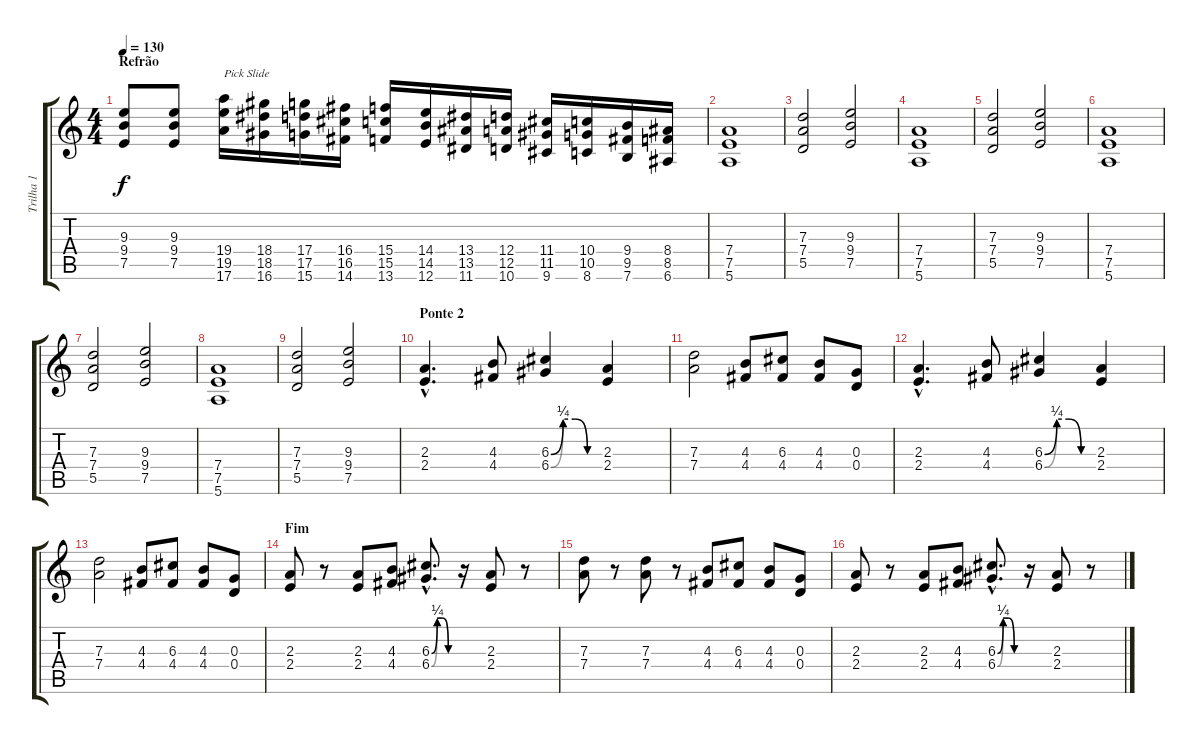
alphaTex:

\track ("Trilha 1" "Trilha 1") {instrument distortionguitar}
\staff {score tabs}
\tuning (E4 B3 G3 D3 A2 E2) {hide}
\ts (4 4)
\section ("" "Refrão")
\tempo 130
\clef g2
\ks c
(9.3 9.4 7.5).8{dy f} (9.3 9.4 7.5).8 (19.4 19.5 17.6).16{txt "Pick Slide"} (18.4 18.5 16.6).16 (17.4 17.5 15.6).16 (16.4 16.5 14.6).16 (15.4 15.5 13.6).16 (14.4 14.5 12.6).16 (13.4 13.5 11.6).16 (12.4 12.5 10.6).16 (11.4 11.5 9.6).16 (10.4 10.5 8.6).16 (9.4 9.5 7.6).16 (8.4 8.5 6.6).16 |
(7.4 7.5 5.6).1 |
(7.3 7.4 5.5).2 (9.3 9.4 7.5).2 |
(7.4 7.5 5.6).1 |
(7.3 7.4 5.5).2 (9.3 9.4 7.5).2 |
(7.4 7.5 5.6).1 |
(7.3 7.4 5.5).2 (9.3 9.4 7.5).2 |
(7.4 7.5 5.6).1 |
(7.3 7.4 5.5).2 (9.3 9.4 7.5).2 |
\section ("" "Ponte 2")
(2.3{hac} 2.4{hac}).4{d} (4.3 4.4).8 (6.3{be (custom 0 0 15 1 30 1 45 0 60 0)} 6.4{be (custom 0 0 15 1 30 1 45 0 60 0)}).4 (2.3 2.4).4 |
(7.3 7.4).2 (4.3 4.4).8 (6.3 4.4).8 (4.3 4.4).8 (0.3 0.4).8 |
(2.3{hac} 2.4{hac}).4{d} (4.3 4.4).8 (6.3{be (custom 0 0 15 1 30 1 45 0 60 0)} 6.4{be (custom 0 0 15 1 30 1 45 0 60 0)}).4 (2.3 2.4).4 |
(7.3 7.4).2 (4.3 4.4).8 (6.3 4.4).8 (4.3 4.4).8 (0.3 0.4).8 |
\section ("" "Fim")
(2.3 2.4).8 r.8 (2.3 2.4).8 (4.3 4.4).8 (6.3{be (custom 0 0 15 1 30 1 45 0 60 0) hac} 6.4{be (custom 0 0 15 1 30 1 45 0 60 0) hac}).8{d} r.16 (2.3 2.4).8 r.8 |
(7.3 7.4).8 r.8 (7.3 7.4).8 r.8 (4.3 4.4).8 (6.3 4.4).8 (4.3 4.4).8 (0.3 0.4).8 |
(2.3 2.4).8 r.8 (2.3 2.4).8 (4.3 4.4).8 (6.3{be (custom 0 0 15 1 30 1 45 0 60 0) hac} 6.4{be (custom 0 0 15 1 30 1 45 0 60 0) hac}).8{d} r.16 (2.3 2.4).8 r.8
